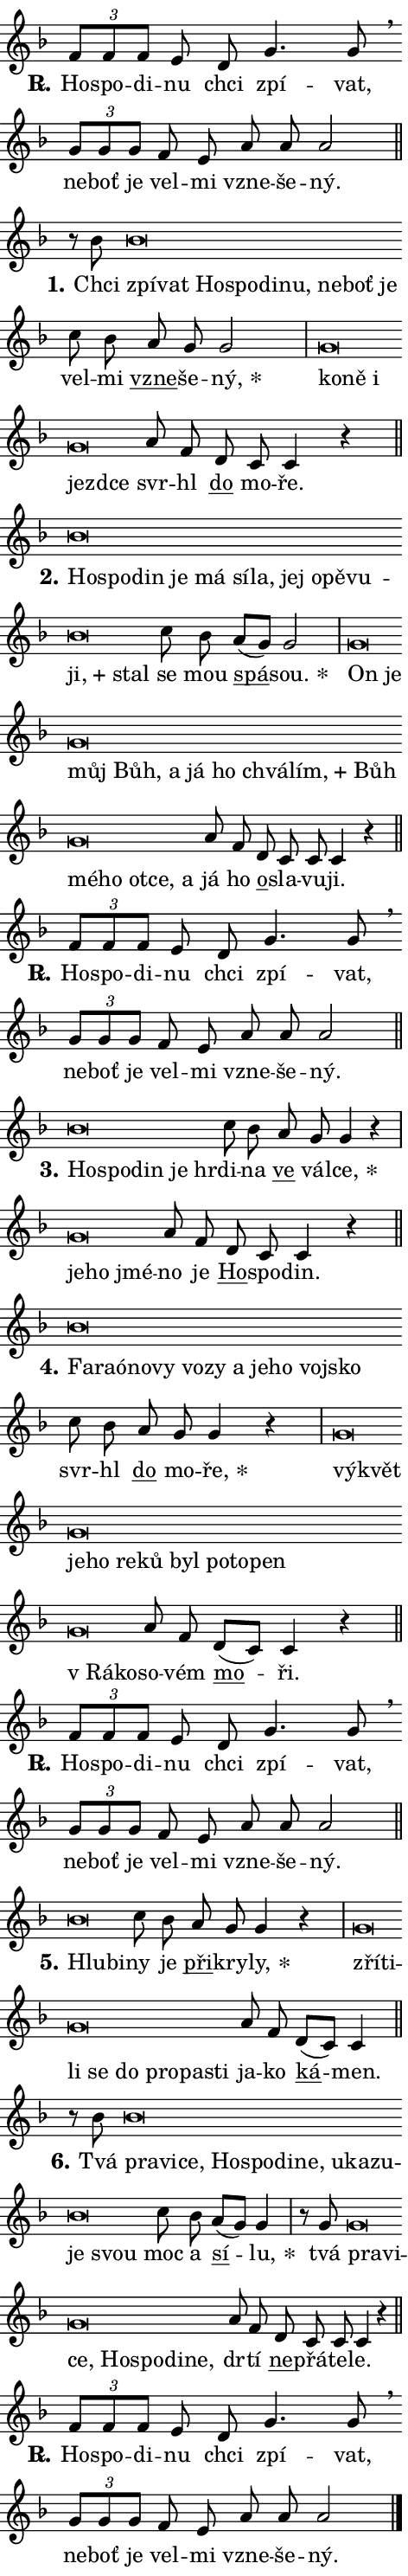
\version "2.24.0"
\header { tagline = "" }
\paper {
  indent = 0\cm
  top-margin = 0\cm
  right-margin = 0.13\cm % to fit lyric hyphens
  bottom-margin = 0\cm
  left-margin = 0\cm
  paper-width = 8\cm
  page-breaking = #ly:one-page-breaking
  system-system-spacing.basic-distance = #11
  score-system-spacing.basic-distance = #11
  ragged-last = ##f
}


%% Author: Thomas Morley
%% https://lists.gnu.org/archive/html/lilypond-user/2020-05/msg00002.html
#(define (line-position grob)
"Returns position of @var[grob} in current system:
   @code{'start}, if at first time-step
   @code{'end}, if at last time-step
   @code{'middle} otherwise
"
  (let* ((col (ly:item-get-column grob))
         (ln (ly:grob-object col 'left-neighbor))
         (rn (ly:grob-object col 'right-neighbor))
         (col-to-check-left (if (ly:grob? ln) ln col))
         (col-to-check-right (if (ly:grob? rn) rn col))
         (break-dir-left
           (and
             (ly:grob-property col-to-check-left 'non-musical #f)
             (ly:item-break-dir col-to-check-left)))
         (break-dir-right
           (and
             (ly:grob-property col-to-check-right 'non-musical #f)
             (ly:item-break-dir col-to-check-right))))
        (cond ((eqv? 1 break-dir-left) 'start)
              ((eqv? -1 break-dir-right) 'end)
              (else 'middle))))

#(define (tranparent-at-line-position vctor)
  (lambda (grob)
  "Relying on @code{line-position} select the relevant enry from @var{vctor}.
Used to determine transparency,"
    (case (line-position grob)
      ((end) (not (vector-ref vctor 0)))
      ((middle) (not (vector-ref vctor 1)))
      ((start) (not (vector-ref vctor 2))))))

noteHeadBreakVisibility =
#(define-music-function (break-visibility)(vector?)
"Makes @code{NoteHead}s transparent relying on @var{break-visibility}"
#{
  \override NoteHead.transparent =
    #(tranparent-at-line-position break-visibility)
#})

#(define delete-ledgers-for-transparent-note-heads
  (lambda (grob)
    "Reads whether a @code{NoteHead} is transparent.
If so this @code{NoteHead} is removed from @code{'note-heads} from
@var{grob}, which is supposed to be @code{LedgerLineSpanner}.
As a result ledgers are not printed for this @code{NoteHead}"
    (let* ((nhds-array (ly:grob-object grob 'note-heads))
           (nhds-list
             (if (ly:grob-array? nhds-array)
                 (ly:grob-array->list nhds-array)
                 '()))
           ;; Relies on the transparent-property being done before
           ;; Staff.LedgerLineSpanner.after-line-breaking is executed.
           ;; This is fragile ...
           (to-keep
             (remove
               (lambda (nhd)
                 (ly:grob-property nhd 'transparent #f))
               nhds-list)))
      ;; TODO find a better method to iterate over grob-arrays, similiar
      ;; to filter/remove etc for lists
      ;; For now rebuilt from scratch
      (set! (ly:grob-object grob 'note-heads)  '())
      (for-each
        (lambda (nhd)
          (ly:pointer-group-interface::add-grob grob 'note-heads nhd))
        to-keep))))

squashNotes = {
  \override NoteHead.X-extent = #'(-0.2 . 0.2)
  \override NoteHead.Y-extent = #'(-0.75 . 0)
  \override NoteHead.stencil =
    #(lambda (grob)
       (let ((pos (ly:grob-property grob 'staff-position)))
         (begin
           (if (< pos -7) (display "ERROR: Lower brevis then expected\n") (display ""))
           (if (<= pos -6) ly:text-interface::print ly:note-head::print))))
}
unSquashNotes = {
  \revert NoteHead.X-extent
  \revert NoteHead.Y-extent
  \revert NoteHead.stencil
}

hideNotes = \noteHeadBreakVisibility #begin-of-line-visible
unHideNotes = \noteHeadBreakVisibility #all-visible

% work-around for resetting accidentals
% https://lilypond.org/doc/v2.23/Documentation/notation/displaying-rhythms#unmetered-music
cadenzaMeasure = {
  \cadenzaOff
  \partial 1024 s1024
  \cadenzaOn
}

#(define-markup-command (accent layout props text) (markup?)
  "Underline accented syllable"
  (interpret-markup layout props
    #{\markup \override #'(offset . 4.3) \underline { #text }#}))

responsum = \markup \concat {
  "R" \hspace #-1.05 \path #0.1 #'((moveto 0 0.07) (lineto 0.9 0.8)) \hspace #0.05 "."
}

spaceSize = #0.6828661417322834 % exact space size for TeX Gyre Schola

\layout {
  \context {
    \Staff
    \remove "Time_signature_engraver"
    \override LedgerLineSpanner.after-line-breaking = #delete-ledgers-for-transparent-note-heads
  }
  \context {
    \Lyrics {
      \override LyricSpace.minimum-distance = \spaceSize
      \override LyricText.font-name = #"TeX Gyre Schola"
      \override LyricText.font-size = 1
      \override StanzaNumber.font-name = #"TeX Gyre Schola Bold"
      \override StanzaNumber.font-size = 1
    }
  }
  \context {
    \Score 
    \override NoteHead.text =
      #(lambda (grob) 
        (let ((pos (ly:grob-property grob 'staff-position)))
          #{\markup {
            \combine
              \halign #-0.55 \raise #(if (= pos -6) 0 0.5) \override #'(thickness . 2) \draw-line #'(3.2 . 0)
              \musicglyph "noteheads.sM1"
          }#}))
  }
}

% magnetic-lyrics.ily
%
%   written by
%     Jean Abou Samra <jean@abou-samra.fr>
%     Werner Lemberg <wl@gnu.org>
%
%   adapted by
%     Jiri Hon <jiri.hon@gmail.com>
%
% Version 2022-Apr-15

% https://www.mail-archive.com/lilypond-user@gnu.org/msg149350.html

#(define (Left_hyphen_pointer_engraver context)
   "Collect syllable-hyphen-syllable occurrences in lyrics and store
them in properties.  This engraver only looks to the left.  For
example, if the lyrics input is @code{foo -- bar}, it does the
following.

@itemize @bullet
@item
Set the @code{text} property of the @code{LyricHyphen} grob between
@q{foo} and @q{bar} to @code{foo}.

@item
Set the @code{left-hyphen} property of the @code{LyricText} grob with
text @q{foo} to the @code{LyricHyphen} grob between @q{foo} and
@q{bar}.
@end itemize

Use this auxiliary engraver in combination with the
@code{lyric-@/text::@/apply-@/magnetic-@/offset!} hook."
   (let ((hyphen #f)
         (text #f))
     (make-engraver
      (acknowledgers
       ((lyric-syllable-interface engraver grob source-engraver)
        (set! text grob)))
      (end-acknowledgers
       ((lyric-hyphen-interface engraver grob source-engraver)
        ;(when (not (grob::has-interface grob 'lyric-space-interface))
          (set! hyphen grob)));)
      ((stop-translation-timestep engraver)
       (when (and text hyphen)
         (ly:grob-set-object! text 'left-hyphen hyphen))
       (set! text #f)
       (set! hyphen #f)))))

#(define (lyric-text::apply-magnetic-offset! grob)
   "If the space between two syllables is less than the value in
property @code{LyricText@/.details@/.squash-threshold}, move the right
syllable to the left so that it gets concatenated with the left
syllable.

Use this function as a hook for
@code{LyricText@/.after-@/line-@/breaking} if the
@code{Left_@/hyphen_@/pointer_@/engraver} is active."
   (let ((hyphen (ly:grob-object grob 'left-hyphen #f)))
     (when hyphen
       (let ((left-text (ly:spanner-bound hyphen LEFT)))
         (when (grob::has-interface left-text 'lyric-syllable-interface)
           (let* ((common (ly:grob-common-refpoint grob left-text X))
                  (this-x-ext (ly:grob-extent grob common X))
                  (left-x-ext
                   (begin
                     ;; Trigger magnetism for left-text.
                     (ly:grob-property left-text 'after-line-breaking)
                     (ly:grob-extent left-text common X)))
                  ;; `delta` is the gap width between two syllables.
                  (delta (- (interval-start this-x-ext)
                            (interval-end left-x-ext)))
                  (details (ly:grob-property grob 'details))
                  (threshold (assoc-get 'squash-threshold details 0.2)))
             (when (< delta threshold)
               (let* (;; We have to manipulate the input text so that
                      ;; ligatures crossing syllable boundaries are not
                      ;; disabled.  For languages based on the Latin
                      ;; script this is essentially a beautification.
                      ;; However, for non-Western scripts it can be a
                      ;; necessity.
                      (lt (ly:grob-property left-text 'text))
                      (rt (ly:grob-property grob 'text))
                      (is-space (grob::has-interface hyphen 'lyric-space-interface))
                      (space (if is-space " " ""))
                      (extra-delta (if is-space spaceSize 0))
                      ;; Append new syllable.
                      (ltrt-space (if (and (string? lt) (string? rt))
                                (string-append lt space rt)
                                (make-concat-markup (list lt space rt))))
                      ;; Right-align `ltrt` to the right side.
                      (ltrt-space-markup (grob-interpret-markup
                               grob
                               (make-translate-markup
                                (cons (interval-length this-x-ext) 0)
                                (make-right-align-markup ltrt-space)))))
                 (begin
                   ;; Don't print `left-text`.
                   (ly:grob-set-property! left-text 'stencil #f)
                   ;; Set text and stencil (which holds all collected
                   ;; syllables so far) and shift it to the left.
                   (ly:grob-set-property! grob 'text ltrt-space)
                   (ly:grob-set-property! grob 'stencil ltrt-space-markup)
                   (ly:grob-translate-axis! grob (- (- delta extra-delta)) X))))))))))


#(define (lyric-hyphen::displace-bounds-first grob)
   ;; Make very sure this callback isn't triggered too early.
   (let ((left (ly:spanner-bound grob LEFT))
         (right (ly:spanner-bound grob RIGHT)))
     (ly:grob-property left 'after-line-breaking)
     (ly:grob-property right 'after-line-breaking)
     (ly:lyric-hyphen::print grob)))

squashThreshold = #0.4

\layout {
  \context {
    \Lyrics
    \consists #Left_hyphen_pointer_engraver
    \override LyricText.after-line-breaking =
      #lyric-text::apply-magnetic-offset!
    \override LyricHyphen.stencil = #lyric-hyphen::displace-bounds-first
    \override LyricText.details.squash-threshold = \squashThreshold
    \override LyricHyphen.minimum-distance = 0
    \override LyricHyphen.minimum-length = \squashThreshold
  }
}

squashText = \override LyricText.details.squash-threshold = 9999
unSquashText = \override LyricText.details.squash-threshold = \squashThreshold

leftText = \override LyricText.self-alignment-X = #LEFT
unLeftText = \revert LyricText.self-alignment-X

starOffset = #(lambda (grob) 
                (let ((x_offset (ly:self-alignment-interface::aligned-on-x-parent grob)))
                  (if (= x_offset 0) 0 (+ x_offset 1.2))))

star = #(define-music-function (syllable)(string?)
"Append star separator at the end of a syllable"
#{
  \once \override LyricText.X-offset = #starOffset
  \lyricmode { \markup {
    #syllable
    \override #'((font-name . "TeX Gyre Schola Bold")) \hspace #0.2 \lower #0.65 \larger "*"
  } }
#})

starAccent = #(define-music-function (syllable)(string?)
"Append star separator at the end of a syllable and make accent"
#{
  \once \override LyricText.X-offset = #starOffset
  \lyricmode { \markup {
    \accent #syllable
    \override #'((font-name . "TeX Gyre Schola Bold")) \hspace #0.2 \lower #0.65 \larger "*"
  } }
#})

breath = #(define-music-function (syllable)(string?)
"Append breathing indicator at the end of a syllable"
#{
  \lyricmode { \markup { #syllable "+" } }
#})

optionalBreath = #(define-music-function (syllable)(string?)
"Append optional breathing indicator at the end of a syllable"
#{
  \lyricmode { \markup { #syllable "(+)" } }
#})


\score {
    <<
        \new Voice = "melody" { \cadenzaOn \key f \major \relative { \tuplet 3/2 { f'8[ f f] } e d g4. g8 \breathe \bar "" \tuplet 3/2 { g[ g g] } \bar "" f e \bar "" a a a2 \cadenzaMeasure \bar "||" \break } }
        \new Lyrics \lyricsto "melody" { \lyricmode { \set stanza = \responsum
Ho -- spo -- di -- nu chci zpí -- vat, ne -- boť je vel -- mi vzne -- še -- ný. } }
    >>
    \layout {}
}

\score {
    <<
        \new Voice = "melody" { \cadenzaOn \key f \major \relative { r8 bes'8 \squashNotes bes\breve*1/16 \hideNotes \breve*1/16 \bar "" \breve*1/16 \bar "" \breve*1/16 \bar "" \breve*1/16 \bar "" \breve*1/16 \bar "" \breve*1/16 \bar "" \breve*1/16 \breve*1/16 \bar "" \unHideNotes \unSquashNotes c8 bes \bar "" a g g2 \cadenzaMeasure \bar "|" \squashNotes g\breve*1/16 \hideNotes \breve*1/16 \bar "" \breve*1/16 \bar "" \breve*1/16 \breve*1/16 \bar "" \unHideNotes \unSquashNotes a8 f \bar "" d c c4 r \cadenzaMeasure \bar "||" \break } }
        \new Lyrics \lyricsto "melody" { \lyricmode { \set stanza = "1."
Chci \leftText zpí -- \squashText vat Ho -- spo -- di -- nu, ne -- boť je \unLeftText \unSquashText vel -- mi \markup \accent vzne -- še -- \star ný, \leftText ko -- \squashText ně i jezd -- ce \unLeftText \unSquashText svr -- hl \markup \accent do mo -- ře. } }
    >>
    \layout {}
}

\score {
    <<
        \new Voice = "melody" { \cadenzaOn \key f \major \relative { \squashNotes bes'\breve*1/16 \hideNotes \breve*1/16 \bar "" \breve*1/16 \bar "" \breve*1/16 \bar "" \breve*1/16 \bar "" \breve*1/16 \bar "" \breve*1/16 \bar "" \breve*1/16 \bar "" \breve*1/16 \bar "" \breve*1/16 \bar "" \breve*1/16 \bar "" \breve*1/16 \breve*1/16 \bar "" \unHideNotes \unSquashNotes c8 bes \bar "" a[( g)] g2 \cadenzaMeasure \bar "|" \squashNotes g\breve*1/16 \hideNotes \breve*1/16 \bar "" \breve*1/16 \bar "" \breve*1/16 \bar "" \breve*1/16 \bar "" \breve*1/16 \bar "" \breve*1/16 \bar "" \breve*1/16 \bar "" \breve*1/16 \bar "" \breve*1/16 \bar "" \breve*1/16 \bar "" \breve*1/16 \bar "" \breve*1/16 \bar "" \breve*1/16 \breve*1/16 \bar "" \unHideNotes \unSquashNotes a8 f \bar "" d c c c4 r \cadenzaMeasure \bar "||" \break } }
        \new Lyrics \lyricsto "melody" { \lyricmode { \set stanza = "2."
\leftText Ho -- \squashText spo -- din je má sí -- la, jej o -- pě -- vu -- \breath "ji," stal \unLeftText \unSquashText se mou \markup \accent spá -- \star sou. \leftText On \squashText je můj Bůh, a já ho chvá -- \breath "lím," Bůh mé -- ho ot -- ce, a \unLeftText \unSquashText já ho \markup \accent o -- sla -- vu -- ji. } }
    >>
    \layout {}
}

\score {
    <<
        \new Voice = "melody" { \cadenzaOn \key f \major \relative { \tuplet 3/2 { f'8[ f f] } e d g4. g8 \breathe \bar "" \tuplet 3/2 { g[ g g] } \bar "" f e \bar "" a a a2 \cadenzaMeasure \bar "||" \break } }
        \new Lyrics \lyricsto "melody" { \lyricmode { \set stanza = \responsum
Ho -- spo -- di -- nu chci zpí -- vat, ne -- boť je vel -- mi vzne -- še -- ný. } }
    >>
    \layout {}
}

\score {
    <<
        \new Voice = "melody" { \cadenzaOn \key f \major \relative { \squashNotes bes'\breve*1/16 \hideNotes \breve*1/16 \bar "" \breve*1/16 \bar "" \breve*1/16 \breve*1/16 \bar "" \unHideNotes \unSquashNotes c8 bes \bar "" a g g4 r \cadenzaMeasure \bar "|" \squashNotes g\breve*1/16 \hideNotes \breve*1/16 \breve*1/16 \bar "" \unHideNotes \unSquashNotes a8 f \bar "" d c c4 r \cadenzaMeasure \bar "||" \break } }
        \new Lyrics \lyricsto "melody" { \lyricmode { \set stanza = "3."
\leftText Ho -- \squashText spo -- din je hr -- \unLeftText \unSquashText di -- na \markup \accent ve vál -- \star ce, \leftText je -- \squashText ho jmé -- \unLeftText \unSquashText no je \markup \accent Ho -- spo -- din. } }
    >>
    \layout {}
}

\score {
    <<
        \new Voice = "melody" { \cadenzaOn \key f \major \relative { \squashNotes bes'\breve*1/16 \hideNotes \breve*1/16 \bar "" \breve*1/16 \bar "" \breve*1/16 \bar "" \breve*1/16 \bar "" \breve*1/16 \bar "" \breve*1/16 \bar "" \breve*1/16 \bar "" \breve*1/16 \bar "" \breve*1/16 \breve*1/16 \bar "" \unHideNotes \unSquashNotes c8 bes \bar "" a g g4 r \cadenzaMeasure \bar "|" \squashNotes g\breve*1/16 \hideNotes \breve*1/16 \bar "" \breve*1/16 \bar "" \breve*1/16 \bar "" \breve*1/16 \bar "" \breve*1/16 \bar "" \breve*1/16 \bar "" \breve*1/16 \bar "" \breve*1/16 \bar "" \breve*1/16 \bar "" \breve*1/16 \breve*1/16 \bar "" \unHideNotes \unSquashNotes a8 f \bar "" d[( c)] c4 r \cadenzaMeasure \bar "||" \break } }
        \new Lyrics \lyricsto "melody" { \lyricmode { \set stanza = "4."
\leftText Fa -- \squashText raó -- no -- vy vo -- zy a je -- ho voj -- sko \unLeftText \unSquashText svr -- hl \markup \accent do mo -- \star ře, \leftText vý -- \squashText květ je -- ho re -- ků byl po -- to -- pen "v Rá" -- ko -- \unLeftText \unSquashText so -- vém \markup \accent mo -- ři. } }
    >>
    \layout {}
}

\score {
    <<
        \new Voice = "melody" { \cadenzaOn \key f \major \relative { \tuplet 3/2 { f'8[ f f] } e d g4. g8 \breathe \bar "" \tuplet 3/2 { g[ g g] } \bar "" f e \bar "" a a a2 \cadenzaMeasure \bar "||" \break } }
        \new Lyrics \lyricsto "melody" { \lyricmode { \set stanza = \responsum
Ho -- spo -- di -- nu chci zpí -- vat, ne -- boť je vel -- mi vzne -- še -- ný. } }
    >>
    \layout {}
}

\score {
    <<
        \new Voice = "melody" { \cadenzaOn \key f \major \relative { \squashNotes bes'\breve*1/16 \hideNotes \breve*1/16 \bar "" \unHideNotes \unSquashNotes c8 bes \bar "" a g g4 r \cadenzaMeasure \bar "|" \squashNotes g\breve*1/16 \hideNotes \breve*1/16 \bar "" \breve*1/16 \bar "" \breve*1/16 \bar "" \breve*1/16 \bar "" \breve*1/16 \bar "" \breve*1/16 \breve*1/16 \bar "" \unHideNotes \unSquashNotes a8 f \bar "" d[( c)] c4 \cadenzaMeasure \bar "||" \break } }
        \new Lyrics \lyricsto "melody" { \lyricmode { \set stanza = "5."
\leftText Hlu -- \squashText bi -- \unLeftText \unSquashText ny je \markup \accent při -- kry -- \star ly, \leftText zří -- \squashText ti -- li se do pro -- pa -- sti \unLeftText \unSquashText ja -- ko \markup \accent ká -- men. } }
    >>
    \layout {}
}

\score {
    <<
        \new Voice = "melody" { \cadenzaOn \key f \major \relative { r8 bes'8 \squashNotes bes\breve*1/16 \hideNotes \breve*1/16 \bar "" \breve*1/16 \bar "" \breve*1/16 \bar "" \breve*1/16 \bar "" \breve*1/16 \bar "" \breve*1/16 \bar "" \breve*1/16 \bar "" \breve*1/16 \bar "" \breve*1/16 \bar "" \breve*1/16 \breve*1/16 \bar "" \unHideNotes \unSquashNotes c8 bes \bar "" a[( g)] g4 \cadenzaMeasure \bar "|" r8 g8 \squashNotes g\breve*1/16 \hideNotes \breve*1/16 \bar "" \breve*1/16 \bar "" \breve*1/16 \bar "" \breve*1/16 \bar "" \breve*1/16 \breve*1/16 \bar "" \unHideNotes \unSquashNotes a8 f \bar "" d c c c4 r \cadenzaMeasure \bar "||" \break } }
        \new Lyrics \lyricsto "melody" { \lyricmode { \set stanza = "6."
Tvá \leftText pra -- \squashText vi -- ce, Ho -- spo -- di -- ne, u -- ka -- zu -- je svou \unLeftText \unSquashText moc a \markup \accent sí -- \star lu, tvá \leftText pra -- \squashText vi -- ce, Ho -- spo -- di -- ne, \unLeftText \unSquashText dr -- tí \markup \accent ne -- přá -- te -- le. } }
    >>
    \layout {}
}

\score {
    <<
        \new Voice = "melody" { \cadenzaOn \key f \major \relative { \tuplet 3/2 { f'8[ f f] } e d g4. g8 \breathe \bar "" \tuplet 3/2 { g[ g g] } \bar "" f e \bar "" a a a2 \cadenzaMeasure \bar "||" \break } \bar "|." }
        \new Lyrics \lyricsto "melody" { \lyricmode { \set stanza = \responsum
Ho -- spo -- di -- nu chci zpí -- vat, ne -- boť je vel -- mi vzne -- še -- ný. } }
    >>
    \layout {}
}
